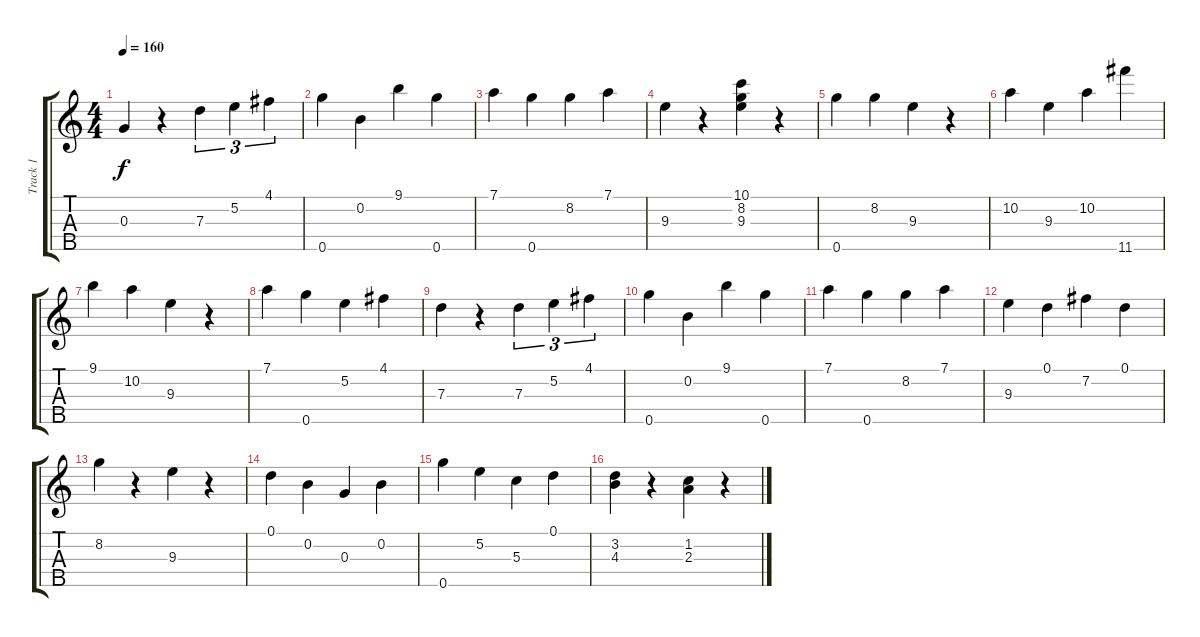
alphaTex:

\track ("Track 1" "Track 1") {instrument acousticguitarnylon}
\staff {score tabs}
\tuning (D4 B3 G3 D3 G4) {hide}
\ts (4 4)
\tempo 160
\clef g2
\ks c
0.3.4{dy f} r.4 7.3.4{tu (3 2)} 5.2.4{tu (3 2)} 4.1.4{tu (3 2)} |
0.5.4 0.2.4 9.1.4 0.5.4 |
7.1.4 0.5.4 8.2.4 7.1.4 |
9.3.4 r.4 (10.1 8.2 9.3).4 r.4 |
0.5.4 8.2.4 9.3.4 r.4 |
10.2.4 9.3.4 10.2.4 11.5.4 |
9.1.4 10.2.4 9.3.4 r.4 |
7.1.4 0.5.4 5.2.4 4.1.4 |
7.3.4 r.4 7.3.4{tu (3 2)} 5.2.4{tu (3 2)} 4.1.4{tu (3 2)} |
0.5.4 0.2.4 9.1.4 0.5.4 |
7.1.4 0.5.4 8.2.4 7.1.4 |
9.3.4 0.1.4 7.2.4 0.1.4 |
8.2.4 r.4 9.3.4 r.4 |
0.1.4 0.2.4 0.3.4 0.2.4 |
0.5.4 5.2.4 5.3.4 0.1.4 |
(3.2 4.3).4 r.4 (1.2 2.3).4 r.4
